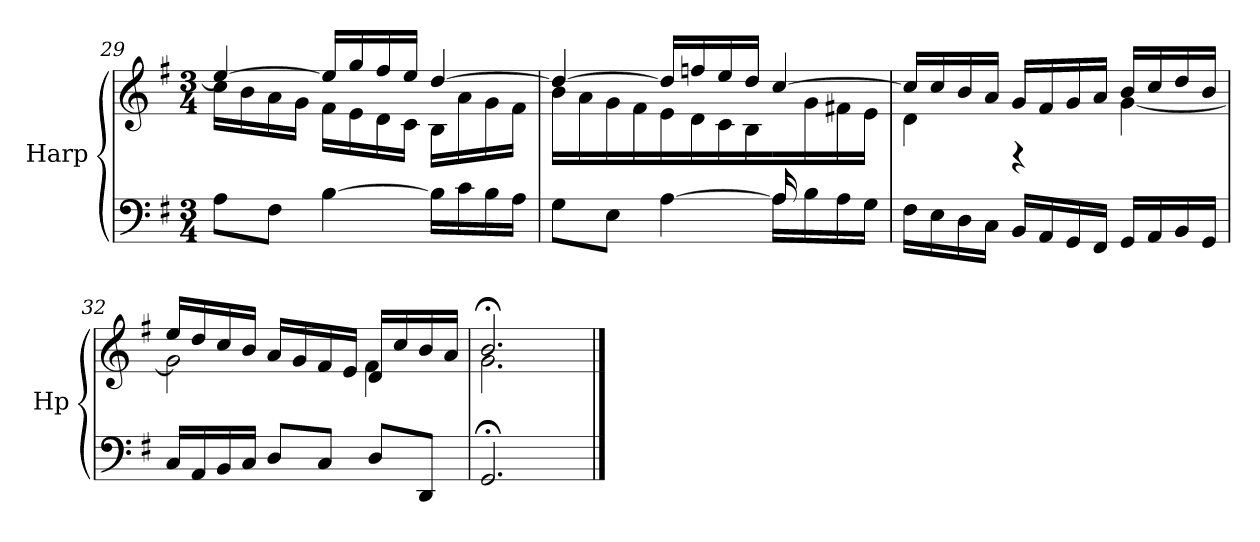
**kern	**kern
*part1	*part1
*staff2	*staff1
*I"Harp	*
*I'Hp	*
!!LO:LB:g=z
*clefF4	*clefG2
*k[f#]	*k[f#]
*M3/4	*M3/4
=29	=29
*	*^
8A\L	4ee/_	16cc\LL
.	.	16b\
8F#\J	.	16a\
.	.	16g\JJ
[4B\	16ee/LL]	16f#\LL
.	16gg/	16e\
.	16ff#/	16d\
.	16ee/JJ	16c\JJ
16B\LL]	[4dd/	16B\LL
16c\	.	16a\
16B\	.	16g\
16A\JJ	.	16f#\JJ
=30	=30	=30
*^	*	*
2ryy	8G\L	4dd/_	16b\LL
.	.	.	16a\
.	8E\J	.	16g\
.	.	.	16f#\JJ
.	[4A\	16dd/LL]	16e\LL
.	.	16ffn/	16d\
.	.	16ee/	16c\
.	.	16dd/JJ	16B\JJ
16A/LL	16A\LL]	[4cc/	16ryy
8.ryy	16B\	.	16g\
.	16A\	.	16f#X\
.	16G\JJ	.	16e\JJ
*v	*v	*	*
=31	=31	=31
16F#\LL	16cc/LL]	4d\
16E\	16cc/	.
16D\	16b/	.
16C\JJ	16a/JJ	.
16BB/LL	16g/LL	4rD
16AA/	16f#/	.
16GG/	16g/	.
16FF#/JJ	16a/JJ	.
16GG/LL	16b/LL	[4g\
16AA/	16cc/	.
16BB/	16dd/	.
16GG/JJ	16b/JJ	.
=32	=32	=32
16C/LL	16ee/LL	2g\]
16AA/	16dd/	.
16BB/	16cc/	.
16C/JJ	16b/JJ	.
8D/L	16a/LL	.
.	16g/	.
8C/J	16f#/	.
.	16e/JJ	.
8D/L	16d/LL	4f#\
.	16cc/	.
8DD/J	16b/	.
.	16a/JJ	.
!!LO:LB:g=z	!!
=33	=33	=33
2.GG;/	2.b;</	2.g\
*	*v	*v
==	==
*-	*-
